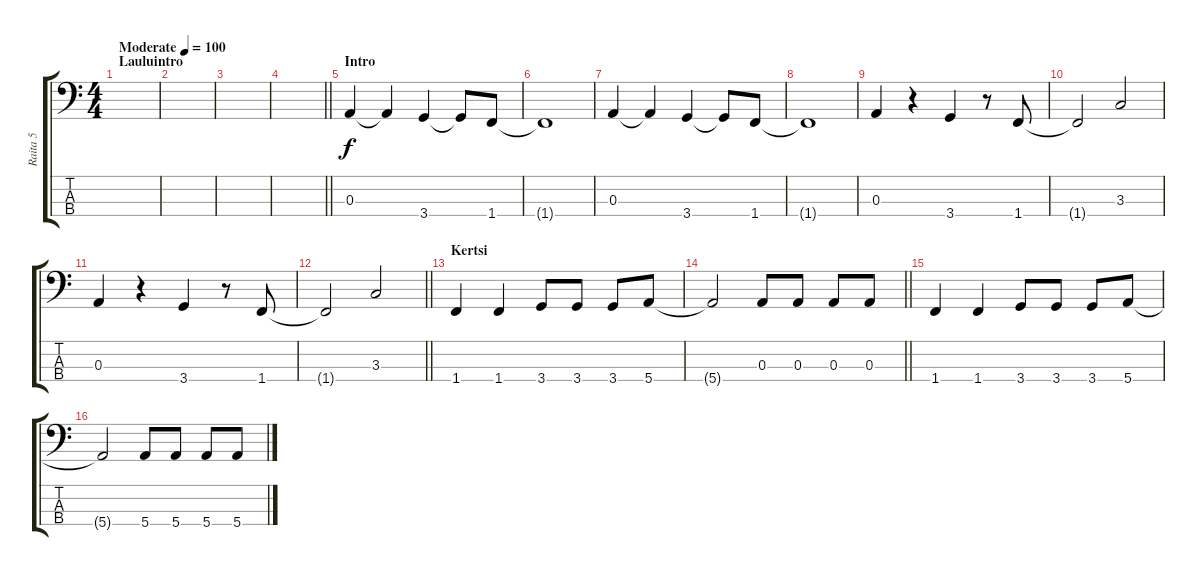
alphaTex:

\track ("Raita 5" "Raita 5") {instrument electricbasspick}
\staff {score tabs}
\tuning (G2 D2 A1 E1) {hide}
\ts (4 4)
\section ("" "Lauluintro")
\tempo (100 "Moderate")
\clef f4
\ks c
|
|
|
\barLineRight lightlight
|
\section ("" "Intro")
0.3.4 0.3{t}.4 3.4.4 3.4{t}.8 1.4.8 |
1.4{t}.1 |
0.3.4 0.3{t}.4 3.4.4 3.4{t}.8 1.4.8 |
1.4{t}.1 |
0.3.4 r.4 3.4.4 r.8 1.4.8 |
1.4{t}.2 3.3.2 |
0.3.4 r.4 3.4.4 r.8 1.4.8 |
\barLineRight lightlight
1.4{t}.2 3.3.2 |
\section ("" "Kertsi")
1.4.4 1.4.4 3.4.8 3.4.8 3.4.8 5.4.8 |
\barLineRight lightlight
5.4{t}.2 0.3.8 0.3.8 0.3.8 0.3.8 |
1.4.4 1.4.4 3.4.8 3.4.8 3.4.8 5.4.8 |
5.4{t}.2 5.4.8 5.4.8 5.4.8 5.4.8
